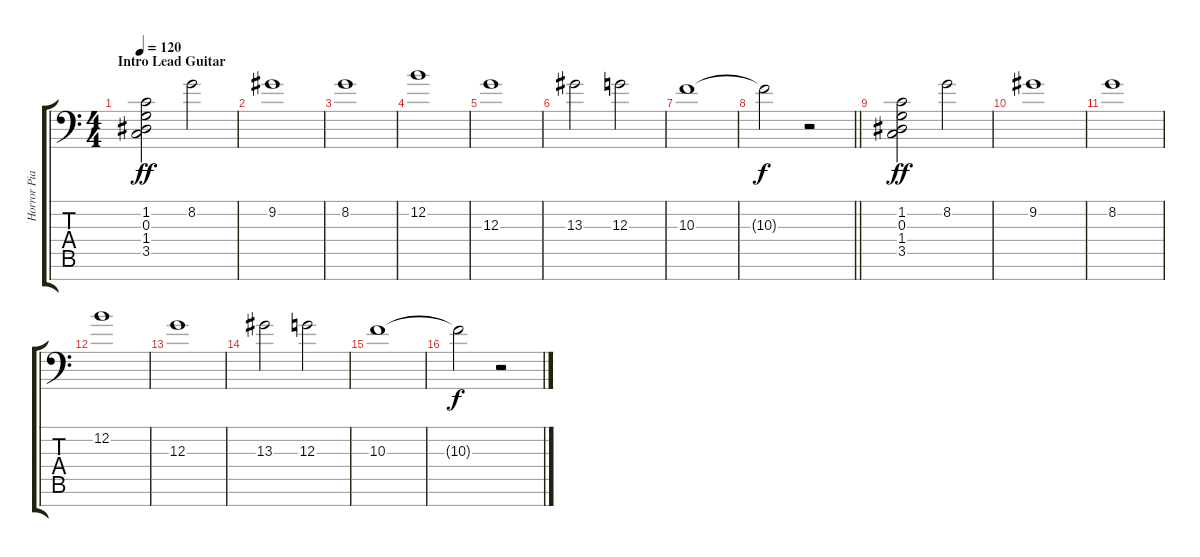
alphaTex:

\track ("Horror Piano" "Horror Pia") {instrument electricpiano2}
\staff {score tabs}
\tuning (C8 B3 G3 D3 A2 E2 A-1) {hide}
\ts (4 4)
\section ("" "Intro Lead Guitar")
\tempo 120
\clef f4
\ks c
(1.2 0.3 1.4 3.5).2{dy ff} 8.2.2 |
9.2.1 |
8.2.1 |
12.2.1 |
12.3.1 |
13.3.2 12.3.2 |
10.3.1 |
\barLineRight lightlight
10.3{t}.2{dy f} r.2 |
(1.2 0.3 1.4 3.5).2{dy ff} 8.2.2 |
9.2.1 |
8.2.1 |
12.2.1 |
12.3.1 |
13.3.2 12.3.2 |
10.3.1 |
10.3{t}.2{dy f} r.2
